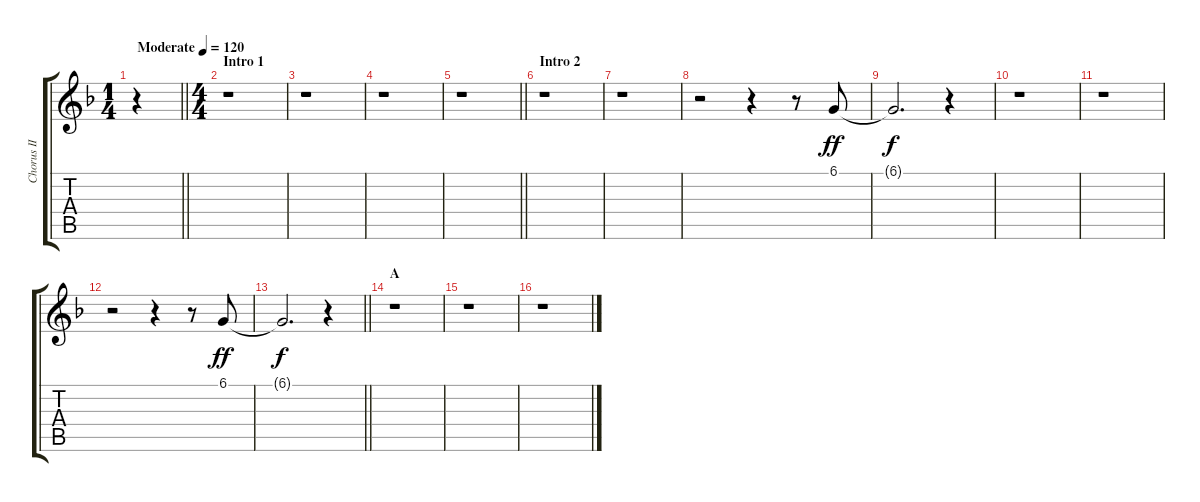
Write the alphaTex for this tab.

\track ("Chorus II" "Chorus II") {instrument voiceoohs}
\staff {score tabs}
\tuning (Db4 Ab3 E3 B2 Gb2 B1) {hide}
\ts (1 4)
\tempo (120 "Moderate")
\clef g2
\barLineRight lightlight
\ks f
r.4{dy ff instrument voiceoohs} |
\ts (4 4)
\section ("" "Intro 1")
r.1 |
r.1 |
r.1 |
\barLineRight lightlight
r.1 |
\section ("" "Intro 2")
r.1 |
r.1 |
r.2 r.4 r.8 6.1.8 |
6.1{t}.2{d dy f} r.4 |
r.1 |
r.1 |
r.2 r.4 r.8 6.1.8{dy ff} |
\barLineRight lightlight
6.1{t}.2{d dy f} r.4 |
\section ("" "A")
r.1 |
r.1 |
r.1
